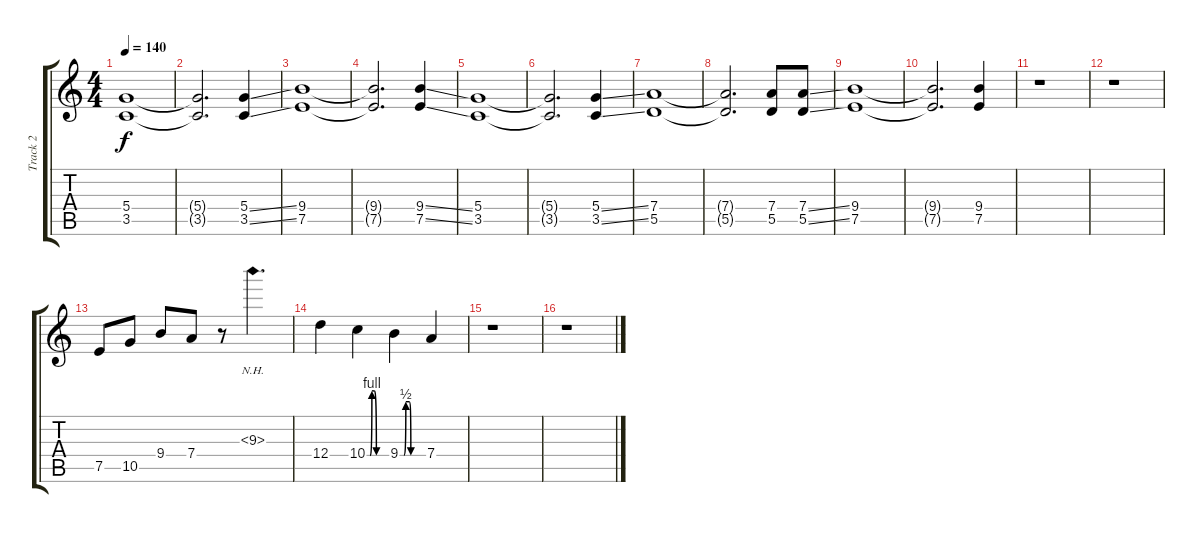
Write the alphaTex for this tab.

\track ("Track 2" "Track 2") {instrument overdrivenguitar}
\staff {score tabs}
\tuning (E4 B3 G3 D3 A2 E2) {hide}
\ts (4 4)
\tempo 140
\clef g2
\ks c
(5.4 3.5).1{dy f} |
(5.4{t} 3.5{t}).2{d} (5.4{ss} 3.5{ss}).4 |
(9.4 7.5).1 |
(9.4{t} 7.5{t}).2{d} (9.4{ss} 7.5{ss}).4 |
(5.4 3.5).1 |
(5.4{t} 3.5{t}).2{d} (5.4{ss} 3.5{ss}).4 |
(7.4 5.5).1 |
(7.4{t} 5.5{t}).2{d} (7.4 5.5).8 (7.4{ss} 5.5{ss}).8 |
(9.4 7.5).1 |
(9.4{t} 7.5{t}).2{d} (9.4 7.5).4 |
r.1 |
r.1 |
7.5.8{instrument overdrivenguitar} 10.5.8 9.4.8 7.4.8 r.8 9.3{nh}.4{d} |
12.4.4 10.4{be (custom 0 0 9 0 15 4 22 4 29 0 32 0 45 0 60 0)}.4 9.4{be (custom 0 0 10 0 15 2 24 2 28 0 45 0 60 0)}.4 7.4.4 |
r.1 |
r.1
